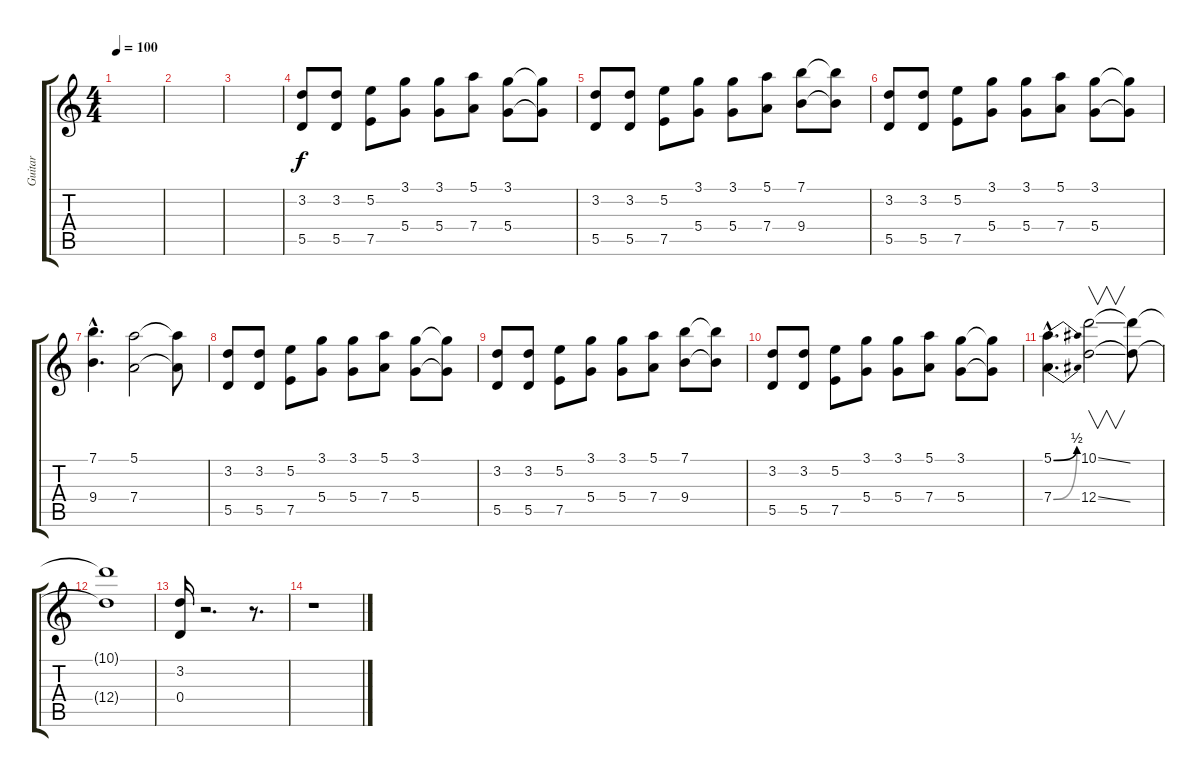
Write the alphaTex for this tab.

\track ("Guitar" "Guitar") {instrument overdrivenguitar}
\staff {score tabs}
\tuning (E4 B3 G3 D3 A2 E2) {hide}
\ts (4 4)
\tempo 100
\clef g2
\ks c
|
|
|
(3.2 5.5).8{instrument pad1newage} (3.2 5.5).8 (5.2 7.5).8 (3.1 5.4).8 (3.1 5.4).8 (5.1 7.4).8 (3.1 5.4).8 (3.1{t} 5.4{t}).8 |
(3.2 5.5).8 (3.2 5.5).8 (5.2 7.5).8 (3.1 5.4).8 (3.1 5.4).8 (5.1 7.4).8 (7.1 9.4).8 (7.1{t} 9.4{t}).8 |
(3.2 5.5).8 (3.2 5.5).8 (5.2 7.5).8 (3.1 5.4).8 (3.1 5.4).8 (5.1 7.4).8 (3.1 5.4).8 (3.1{t} 5.4{t}).8 |
(7.1{hac} 9.4{hac}).4{d} (5.1 7.4).2 (5.1{t} 7.4{t}).8 |
(3.2 5.5).8 (3.2 5.5).8 (5.2 7.5).8 (3.1 5.4).8 (3.1 5.4).8 (5.1 7.4).8 (3.1 5.4).8 (3.1{t} 5.4{t}).8 |
(3.2 5.5).8 (3.2 5.5).8 (5.2 7.5).8 (3.1 5.4).8 (3.1 5.4).8 (5.1 7.4).8 (7.1 9.4).8 (7.1{t} 9.4{t}).8 |
(3.2 5.5).8 (3.2 5.5).8 (5.2 7.5).8 (3.1 5.4).8 (3.1 5.4).8 (5.1 7.4).8 (3.1 5.4).8 (3.1{t} 5.4{t}).8 |
(5.1{be (bend 0 0 60 2) hac} 7.4{be (bend 0 0 60 2) hac}).4{d} (10.1{ss} 12.4{ss}).2{v} (10.1{t} 12.4{t}).8 |
(10.1{t} 12.4{t}).1 |
(3.2 0.4).16 r.2{d} r.8{d} |
r.1
